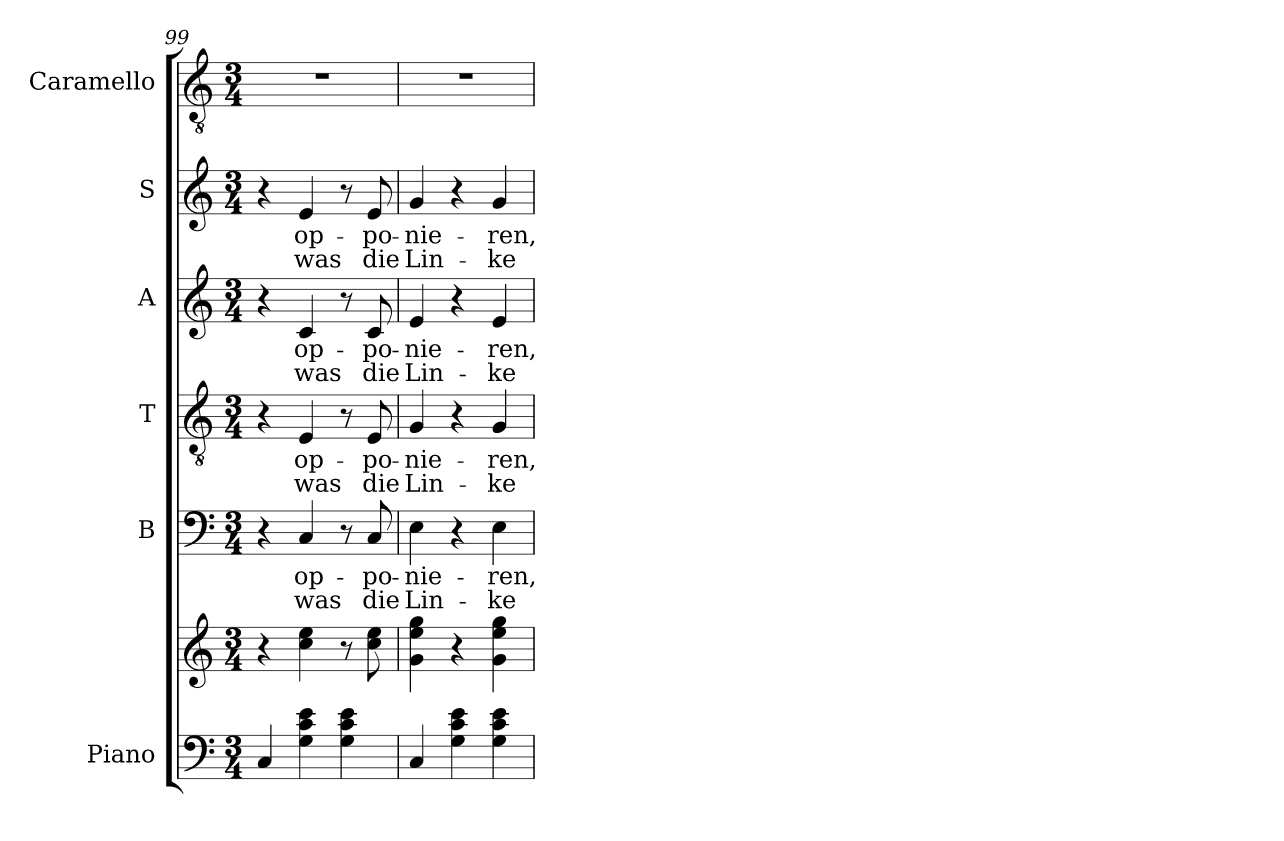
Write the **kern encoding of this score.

**kern	**kern	**kern	**text	**text	**kern	**text	**text	**kern	**text	**text	**kern	**text	**text	**kern
*part6	*part6	*part5	*part5	*part5	*part4	*part4	*part4	*part3	*part3	*part3	*part2	*part2	*part2	*part1
*staff7	*staff6	*staff5	*staff5	*staff5	*staff4	*staff4	*staff4	*staff3	*staff3	*staff3	*staff2	*staff2	*staff2	*staff1
*I"Piano	*	*I"B	*	*	*I"T	*	*	*I"A	*	*	*I"S	*	*	*I"Caramello
*I'Pno	*	*I'B	*	*	*I'T	*	*	*I'A	*	*	*I'S	*	*	*
*clefF4	*clefG2	*clefF4	*	*	*clefGv2	*	*	*clefG2	*	*	*clefG2	*	*	*clefGv2
*k[]	*k[]	*k[]	*	*	*k[]	*	*	*k[]	*	*	*k[]	*	*	*k[]
*M3/4	*M3/4	*M3/4	*	*	*M3/4	*	*	*M3/4	*	*	*M3/4	*	*	*M3/4
=99	=99	=99	=99	=99	=99	=99	=99	=99	=99	=99	=99	=99	=99	=99
4C/	4r	4r	.	.	4r	.	.	4r	.	.	4r	.	.	2.r
!	!	!	!LO:LY:b	!LO:LY:b	!	!LO:LY:b	!LO:LY:b	!	!LO:LY:b	!LO:LY:b	!	!LO:LY:b	!LO:LY:b	!
4G\ 4c\ 4e\	4cc\ 4ee\	4C/	op-	was	4E/	op-	was	4c/	op-	was	4e/	op-	was	.
4G\ 4c\ 4e\	8r	8r	.	.	8r	.	.	8r	.	.	8r	.	.	.
!	!	!	!LO:LY:b	!LO:LY:b	!	!LO:LY:b	!LO:LY:b	!	!LO:LY:b	!LO:LY:b	!	!LO:LY:b	!LO:LY:b	!
.	8cc\ 8ee\	8C/	-po-	die	8E/	-po-	die	8c/	-po-	die	8e/	-po-	die	.
=100	=100	=100	=100	=100	=100	=100	=100	=100	=100	=100	=100	=100	=100	=100
!	!	!	!LO:LY:b	!LO:LY:b	!	!LO:LY:b	!LO:LY:b	!	!LO:LY:b	!LO:LY:b	!	!LO:LY:b	!LO:LY:b	!
4C/	4g\ 4ee\ 4gg\	4E\	-nie-	Lin-	4G/	-nie-	Lin-	4e/	-nie-	Lin-	4g/	-nie-	Lin-	2.r
4G\ 4c\ 4e\	4r	4r	.	.	4r	.	.	4r	.	.	4r	.	.	.
!	!	!	!LO:LY:b	!LO:LY:b	!	!LO:LY:b	!LO:LY:b	!	!LO:LY:b	!LO:LY:b	!	!LO:LY:b	!LO:LY:b	!
4G\ 4c\ 4e\	4g\ 4ee\ 4gg\	4E\	-ren,	-ke	4G/	-ren,	-ke	4e/	-ren,	-ke	4g/	-ren,	-ke	.
=	=	=	=	=	=	=	=	=	=	=	=	=	=	=
*-	*-	*-	*-	*-	*-	*-	*-	*-	*-	*-	*-	*-	*-	*-
